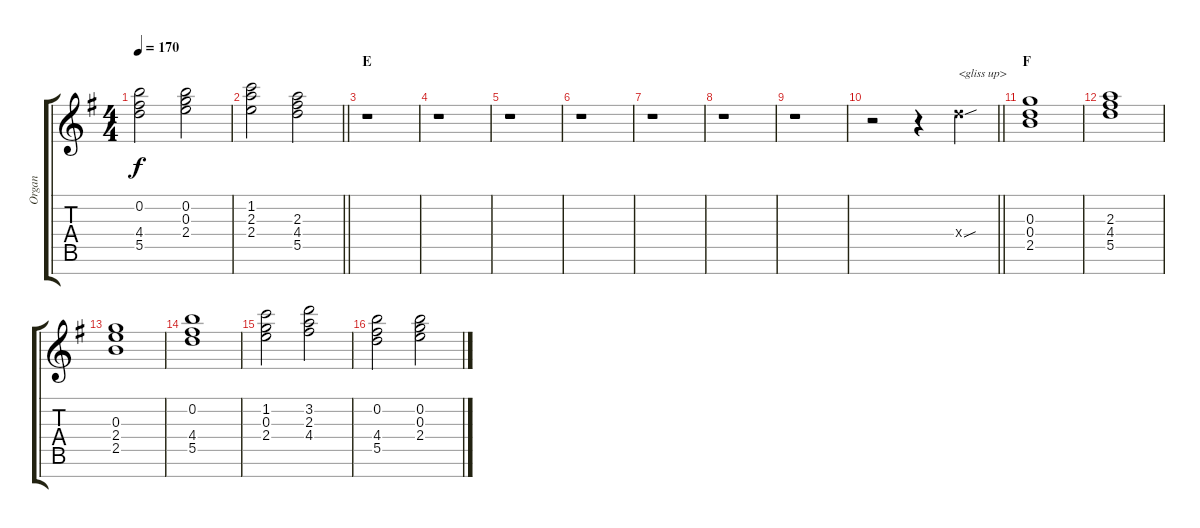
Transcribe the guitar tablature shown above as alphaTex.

\track ("Organ" "Organ") {instrument rockorgan}
\staff {score tabs}
\tuning (E6 B5 G5 D5 A4 E4 B3) {hide}
\ts (4 4)
\tempo 170
\clef g2
\ks g
(0.2 4.4 5.5).2{dy f} (0.2 0.3 2.4).2 |
\barLineRight lightlight
(1.2 2.3 2.4).2 (2.3 4.4 5.5).2 |
\section ("" "E")
r.1 |
r.1 |
r.1 |
r.1 |
r.1 |
r.1 |
r.1 |
\barLineRight lightlight
r.2 r.4 0.4{sou x}.4{txt "<gliss up>"} |
\section ("" "F")
(0.3 0.4 2.5).1 |
(2.3 4.4 5.5).1 |
(0.3 2.4 2.5).1 |
(0.2 4.4 5.5).1 |
(1.2 0.3 2.4).2 (3.2 2.3 4.4).2 |
(0.2 4.4 5.5).2 (0.2 0.3 2.4).2
